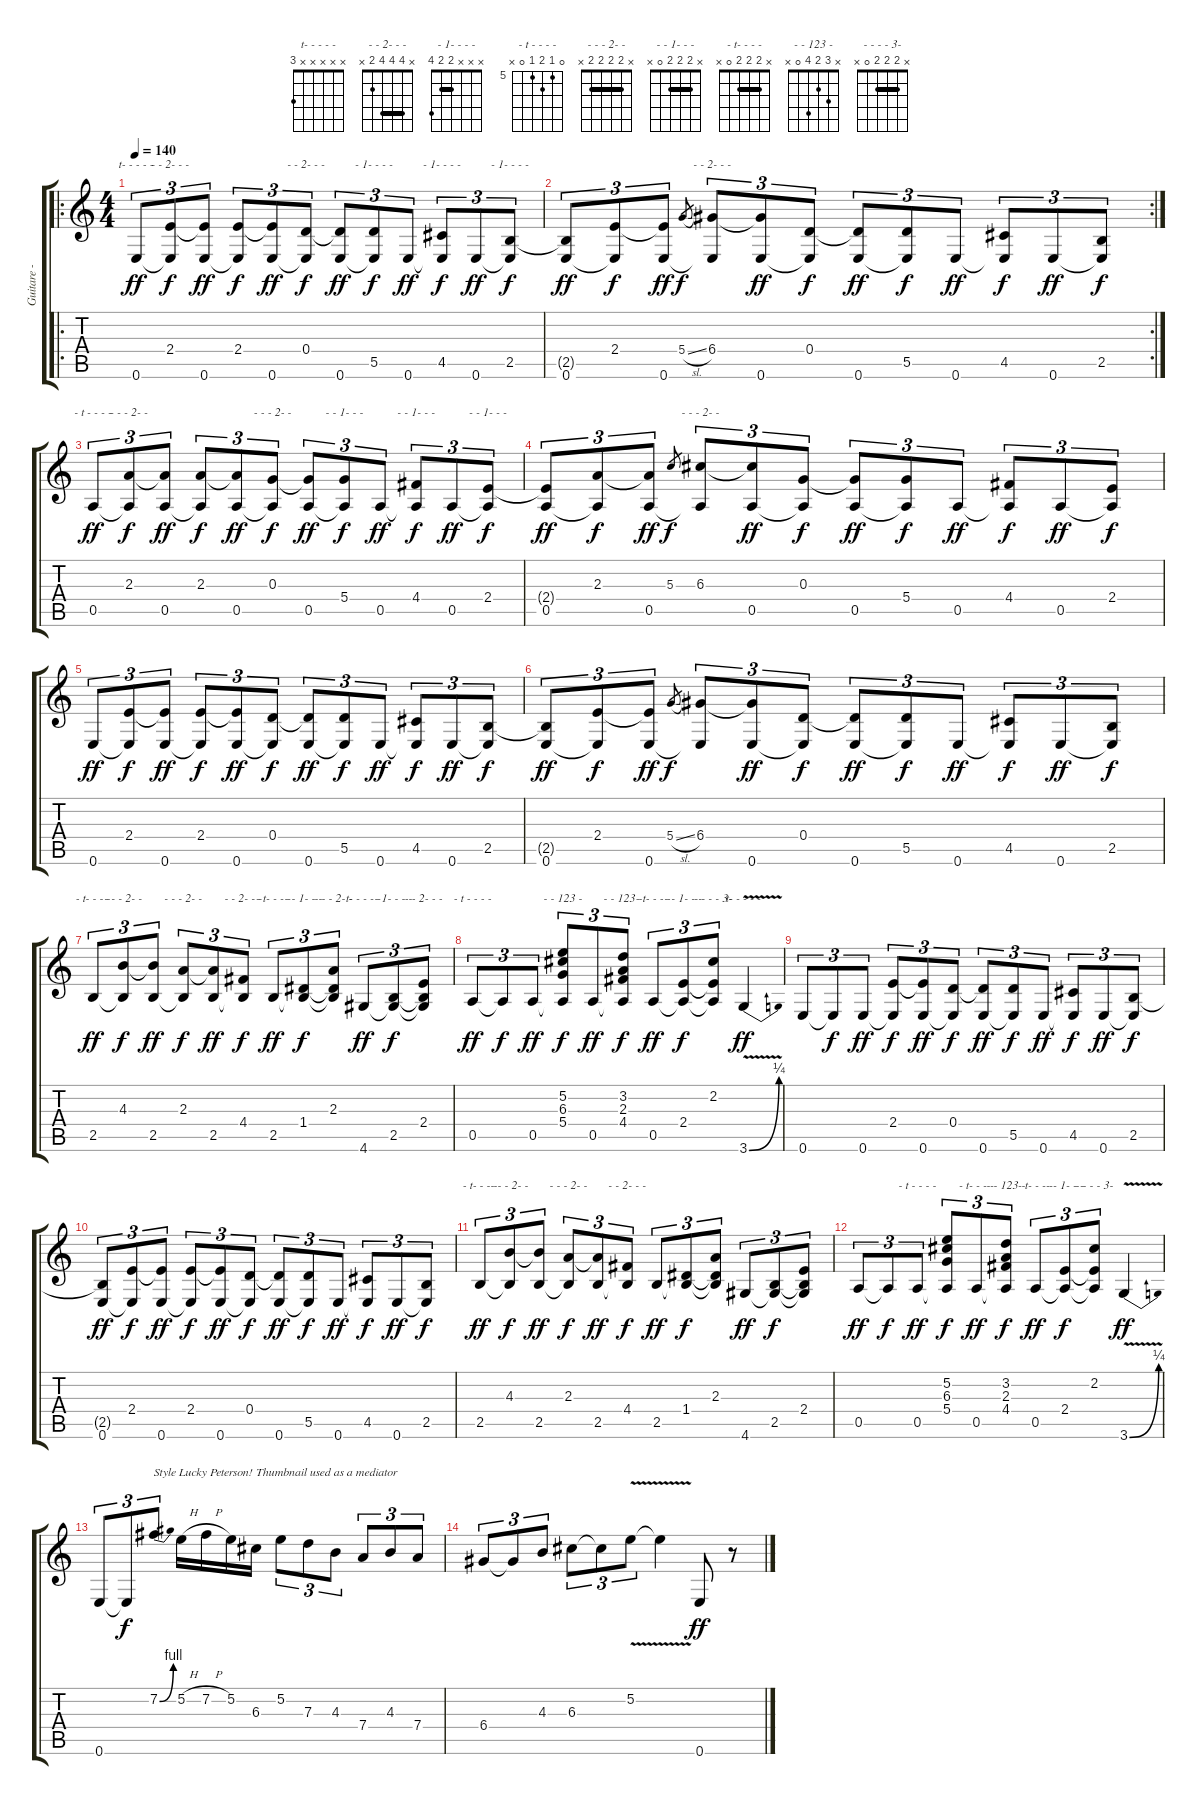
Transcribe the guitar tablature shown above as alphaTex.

\track ("Guitare - Juillet 1999 / Janvier 2003" "Guitare - ") {instrument acousticguitarnylon}
\staff {score tabs}
\tuning (E4 B3 G3 D3 A2 E2) {hide}
\chord ("t- - - - -" x x x 2 2 0) {barre 2}
\chord ("- - 2- - -" x x x 2 2 0) {barre 2}
\chord ("- - 2- - -" x x x 0 x x)
\chord ("- 1- - - -" x x x x 5 0)
\chord ("- 1- - - -" x x x x 4 0)
\chord ("- 1- - - -" x x x 2 2 0) {barre 2}
\chord ("- - 2- - -" x x x 6 x 0) {firstfret 2}
\chord ("- t - - - -" x x 2 2 0 x) {barre 2}
\chord ("- - - 2- -" x x 2 2 0 x) {barre 2}
\chord ("- - - 2- -" x x 0 x x x)
\chord ("- - 1- - -" x x x 5 0 x)
\chord ("- - 1- - -" x x x 4 0 x)
\chord ("- - 1- - -" x x 2 2 0 x) {barre 2}
\chord ("- - - 2- -" x x 6 x 0 x) {firstfret 2}
\chord ("- t- - - -" 4 4 4 4 2 x) {barre 4}
\chord ("- - - 2- -" x x 4 4 2 x) {barre 4}
\chord ("- - - 2- -" x x 2 2 2 x) {barre 2}
\chord ("- - 2- - -" x x 4 4 2 x) {barre 4}
\chord ("- t- - - -" x x 2 1 2 x)
\chord ("- - 1- - -" x x 2 1 2 x)
\chord ("- - - 2- -" x x 2 1 2 x)
\chord ("t- - - - -" x x x 2 2 4) {barre 2}
\chord ("- 1- - - -" x x x 2 2 4) {barre 2}
\chord ("- - 2- - -" x x x 2 2 4) {barre 2}
\chord ("- t - - - -" x x x x 0 x)
\chord ("- - 123 -" 0 5 6 5 0 x) {firstfret 5}
\chord ("- - 123 -" 2 3 2 4 0 x) {barre 2}
\chord ("- t- - - -" 2 3 2 4 0 x) {barre 2}
\chord ("- - 1- - -" 2 2 2 2 0 x) {barre 2}
\chord ("- - - - 3-" 2 2 2 2 0 x) {barre 2}
\chord ("t- - - - -" x x x x x 3)
\chord ("- t- - - -" x 4 4 4 2 x) {barre 4}
\chord ("- - - 2- -" x 4 4 4 2 x) {barre 4}
\chord ("- - - 2- -" x 2 2 2 2 x) {barre 2}
\chord ("- - 2- - -" x 4 4 4 2 x) {barre 4}
\chord ("- t - - - -" 0 5 6 5 0 x) {firstfret 5}
\chord ("- t- - - -" x 3 2 4 0 x) {barre 2}
\chord ("- - 123 -" x 3 2 4 0 x) {barre 2}
\chord ("- t- - - -" x 2 2 2 0 x) {barre 2}
\chord ("- - 1- - -" x 2 2 2 0 x) {barre 2}
\chord ("- - - - 3-" x 2 2 2 0 x) {barre 2}
\ro
\ts (4 4)
\tempo 140
\clef g2
\ks c
0.6.8{tu (3 2) ch "t- - - - -" dy ff} (2.4 0.6{t}).8{tu (3 2) ch "- - 2- - -" dy f} (2.4{t} 0.6).8{tu (3 2) dy ff} (2.4 0.6{t}).8{tu (3 2) dy f} (2.4{t} 0.6).8{tu (3 2) dy ff} (0.4 0.6{t}).8{tu (3 2) ch "- - 2- - -" dy f} (0.4{t} 0.6).8{tu (3 2) dy ff} (5.5 0.6{t}).8{tu (3 2) ch "- 1- - - -" dy f} 0.6.8{tu (3 2) dy ff} (4.5 0.6{t}).8{tu (3 2) ch "- 1- - - -" dy f} 0.6.8{tu (3 2) dy ff} (2.5 0.6{t}).8{tu (3 2) ch "- 1- - - -" dy f} |
\rc 2
(2.5{t} 0.6).8{tu (3 2) dy ff} (2.4 0.6{t}).8{tu (3 2) dy f} (2.4{t} 0.6).8{tu (3 2) dy ff} 5.4{sl}.8{gr dy f} (6.4 0.6{t}).8{tu (3 2) ch "- - 2- - -"} (6.4{t} 0.6).8{tu (3 2) dy ff} (0.4 0.6{t}).8{tu (3 2) dy f} (0.4{t} 0.6).8{tu (3 2) dy ff} (5.5 0.6{t}).8{tu (3 2) dy f} 0.6.8{tu (3 2) dy ff} (4.5 0.6{t}).8{tu (3 2) dy f} 0.6.8{tu (3 2) dy ff} (2.5 0.6{t}).8{tu (3 2) dy f} |
0.5.8{tu (3 2) ch "- t - - - -" dy ff} (2.3 0.5{t}).8{tu (3 2) ch "- - - 2- -" dy f} (2.3{t} 0.5).8{tu (3 2) dy ff} (2.3 0.5{t}).8{tu (3 2) dy f} (2.3{t} 0.5).8{tu (3 2) dy ff} (0.3 0.5{t}).8{tu (3 2) ch "- - - 2- -" dy f} (0.3{t} 0.5).8{tu (3 2) dy ff} (5.4 0.5{t}).8{tu (3 2) ch "- - 1- - -" dy f} 0.5.8{tu (3 2) dy ff} (4.4 0.5{t}).8{tu (3 2) ch "- - 1- - -" dy f} 0.5.8{tu (3 2) dy ff} (2.4 0.5{t}).8{tu (3 2) ch "- - 1- - -" dy f} |
(2.4{t} 0.5).8{tu (3 2) dy ff} (2.3 0.5{t}).8{tu (3 2) dy f} (2.3{t} 0.5).8{tu (3 2) dy ff} 5.3.8{gr dy f} (6.3 0.5{t}).8{tu (3 2) ch "- - - 2- -"} (6.3{t} 0.5).8{tu (3 2) dy ff} (0.3 0.5{t}).8{tu (3 2) dy f} (0.3{t} 0.5).8{tu (3 2) dy ff} (5.4 0.5{t}).8{tu (3 2) dy f} 0.5.8{tu (3 2) dy ff} (4.4 0.5{t}).8{tu (3 2) dy f} 0.5.8{tu (3 2) dy ff} (2.4 0.5{t}).8{tu (3 2) dy f} |
0.6.8{tu (3 2) dy ff} (2.4 0.6{t}).8{tu (3 2) dy f} (2.4{t} 0.6).8{tu (3 2) dy ff} (2.4 0.6{t}).8{tu (3 2) dy f} (2.4{t} 0.6).8{tu (3 2) dy ff} (0.4 0.6{t}).8{tu (3 2) dy f} (0.4{t} 0.6).8{tu (3 2) dy ff} (5.5 0.6{t}).8{tu (3 2) dy f} 0.6.8{tu (3 2) dy ff} (4.5 0.6{t}).8{tu (3 2) dy f} 0.6.8{tu (3 2) dy ff} (2.5 0.6{t}).8{tu (3 2) dy f} |
(2.5{t} 0.6).8{tu (3 2) dy ff} (2.4 0.6{t}).8{tu (3 2) dy f} (2.4{t} 0.6).8{tu (3 2) dy ff} 5.4{sl}.8{gr dy f} (6.4 0.6{t}).8{tu (3 2)} (6.4{t} 0.6).8{tu (3 2) dy ff} (0.4 0.6{t}).8{tu (3 2) dy f} (0.4{t} 0.6).8{tu (3 2) dy ff} (5.5 0.6{t}).8{tu (3 2) dy f} 0.6.8{tu (3 2) dy ff} (4.5 0.6{t}).8{tu (3 2) dy f} 0.6.8{tu (3 2) dy ff} (2.5 0.6{t}).8{tu (3 2) dy f} |
2.5.8{tu (3 2) ch "- t- - - -" dy ff} (4.3 2.5{t}).8{tu (3 2) ch "- - - 2- -" dy f} (4.3{t} 2.5).8{tu (3 2) dy ff} (2.3 2.5{t}).8{tu (3 2) ch "- - - 2- -" dy f} (2.3{t} 2.5).8{tu (3 2) dy ff} (4.4 2.5{t}).8{tu (3 2) ch "- - 2- - -" dy f} 2.5.8{tu (3 2) ch "- t- - - -" dy ff} (1.4 2.5{t}).8{tu (3 2) ch "- - 1- - -" dy f} (2.3 1.4{t} 2.5{t}).8{tu (3 2) ch "- - - 2- -"} 4.6.8{tu (3 2) ch "t- - - - -" dy ff} (2.5 4.6{t}).8{tu (3 2) ch "- 1- - - -" dy f} (2.4 2.5{t} 4.6{t}).8{tu (3 2) ch "- - 2- - -"} |
0.5.8{tu (3 2) ch "- t - - - -" dy ff} 0.5{t}.8{tu (3 2) dy f} 0.5.8{tu (3 2) dy ff} (5.2 6.3 5.4 0.5{t}).8{tu (3 2) ch "- - 123 -" dy f} 0.5.8{tu (3 2) dy ff} (3.2 2.3 4.4 0.5{t}).8{tu (3 2) ch "- - 123 -" dy f} 0.5.8{tu (3 2) ch "- t- - - -" dy ff} (2.4 0.5{t}).8{tu (3 2) ch "- - 1- - -" dy f} (2.2 2.4{t} 0.5{t}).8{tu (3 2) ch "- - - - 3-"} 3.6{be (bend 0 0 60 1) v}.4{ch "t- - - - -" dy ff} |
0.6.8{tu (3 2)} 0.6{t}.8{tu (3 2) dy f} 0.6.8{tu (3 2) dy ff} (2.4 0.6{t}).8{tu (3 2) dy f} (2.4{t} 0.6).8{tu (3 2) dy ff} (0.4 0.6{t}).8{tu (3 2) dy f} (0.4{t} 0.6).8{tu (3 2) dy ff} (5.5 0.6{t}).8{tu (3 2) dy f} 0.6.8{tu (3 2) dy ff} (4.5 0.6{t}).8{tu (3 2) dy f} 0.6.8{tu (3 2) dy ff} (2.5 0.6{t}).8{tu (3 2) dy f} |
(2.5{t} 0.6).8{tu (3 2) dy ff} (2.4 0.6{t}).8{tu (3 2) dy f} (2.4{t} 0.6).8{tu (3 2) dy ff} (2.4 0.6{t}).8{tu (3 2) dy f} (2.4{t} 0.6).8{tu (3 2) dy ff} (0.4 0.6{t}).8{tu (3 2) dy f} (0.4{t} 0.6).8{tu (3 2) dy ff} (5.5 0.6{t}).8{tu (3 2) dy f} 0.6.8{tu (3 2) dy ff} (4.5 0.6{t}).8{tu (3 2) dy f} 0.6.8{tu (3 2) dy ff} (2.5 0.6{t}).8{tu (3 2) dy f} |
2.5.8{tu (3 2) ch "- t- - - -" dy ff} (4.3 2.5{t}).8{tu (3 2) ch "- - - 2- -" dy f} (4.3{t} 2.5).8{tu (3 2) dy ff} (2.3 2.5{t}).8{tu (3 2) ch "- - - 2- -" dy f} (2.3{t} 2.5).8{tu (3 2) dy ff} (4.4 2.5{t}).8{tu (3 2) ch "- - 2- - -" dy f} 2.5.8{tu (3 2) dy ff} (1.4 2.5{t}).8{tu (3 2) dy f} (2.3 1.4{t} 2.5{t}).8{tu (3 2)} 4.6.8{tu (3 2) dy ff} (2.5 4.6{t}).8{tu (3 2) dy f} (2.4 2.5{t} 4.6{t}).8{tu (3 2)} |
0.5.8{tu (3 2) dy ff} 0.5{t}.8{tu (3 2) dy f} 0.5.8{tu (3 2) ch "- t - - - -" dy ff} (5.2 6.3 5.4 0.5{t}).8{tu (3 2) dy f} 0.5.8{tu (3 2) ch "- t- - - -" dy ff} (3.2 2.3 4.4 0.5{t}).8{tu (3 2) ch "- - 123 -" dy f} 0.5.8{tu (3 2) ch "- t- - - -" dy ff} (2.4 0.5{t}).8{tu (3 2) ch "- - 1- - -" dy f} (2.2 2.4{t} 0.5{t}).8{tu (3 2) ch "- - - - 3-"} 3.6{be (bend 0 0 60 1) v}.4{dy ff} |
0.6.8{tu (3 2)} 0.6{t}.8{tu (3 2) dy f} 7.2{be (bend 0 0 60 4)}.8{tu (3 2) txt "Style Lucky Peterson! Thumbnail used as a mediator"} 5.2{h}.16 7.2{h}.16 5.2.16 6.3.16 5.2.8{tu (3 2)} 7.3.8{tu (3 2)} 4.3.8{tu (3 2)} 7.4.8{tu (3 2)} 4.3.8{tu (3 2)} 7.4.8{tu (3 2)} |
6.4.8{tu (3 2)} 6.4{t}.8{tu (3 2)} 4.3.8{tu (3 2)} 6.3.8{tu (3 2)} 6.3{t}.8{tu (3 2)} 5.2{v}.8{tu (3 2)} 5.2{t}.4 0.6.8{dy ff} r.8
